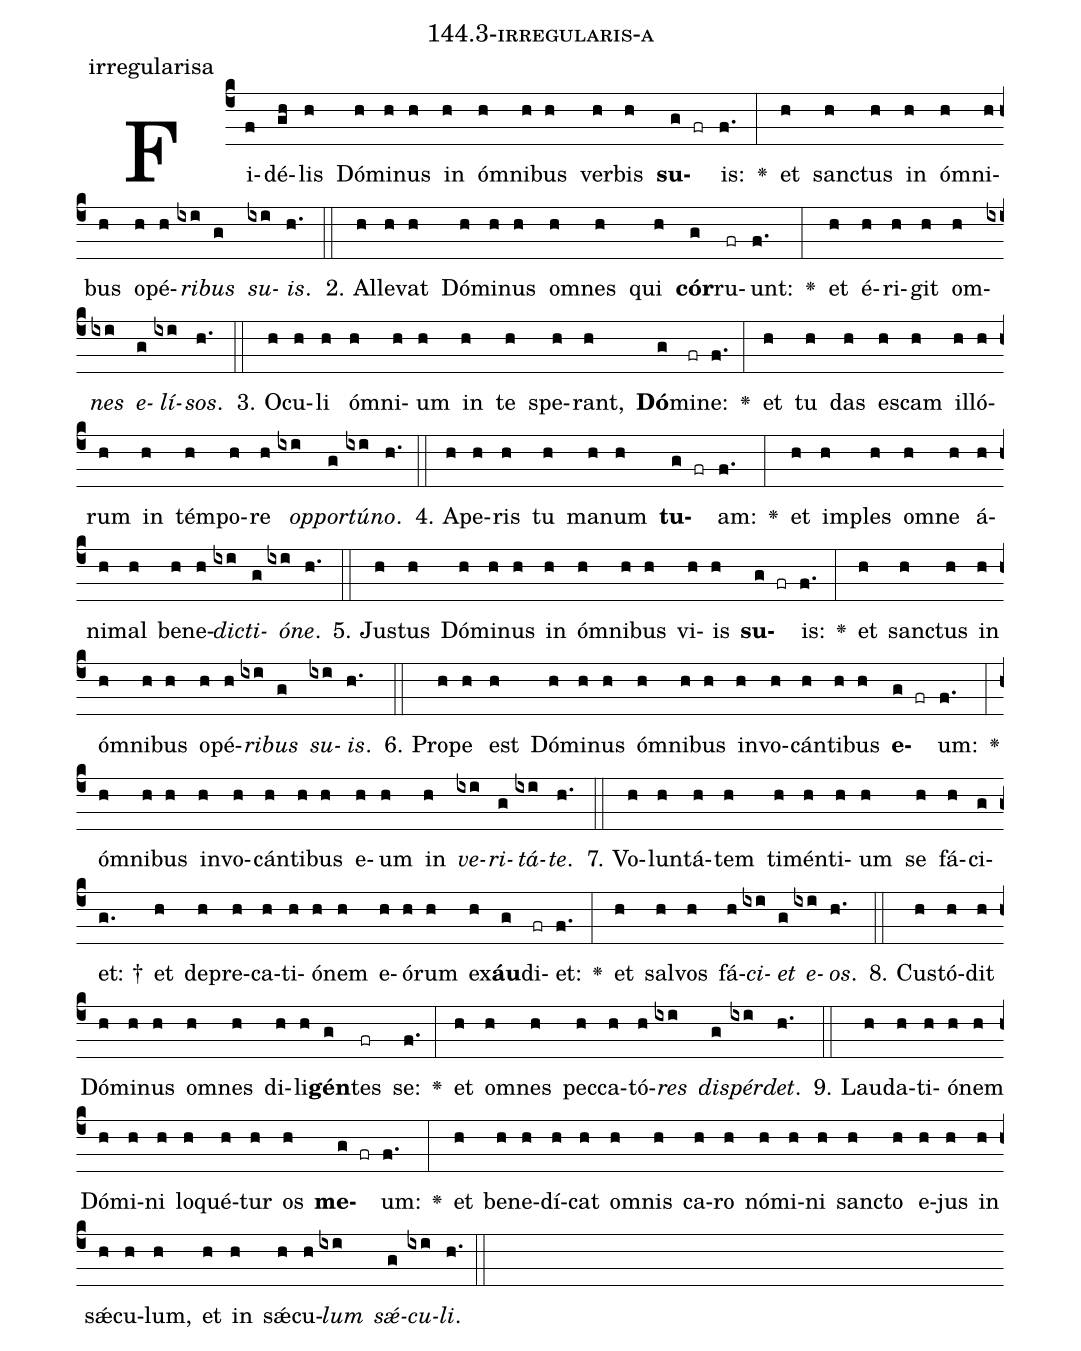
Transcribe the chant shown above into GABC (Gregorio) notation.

name: 144.3-irregularis-a;
annotation: irregularisa;
%%
(c4)Fi(f)dé(gh)lis(h) Dó(h)mi(h)nus(h) in(h) óm(h)ni(h)bus(h) ver(h)bis(h) <b>su</b>(g fr)is:(f.) <v>\greheightstar</v>(:) et(h) sanc(h)tus(h) in(h) óm(h)ni(h)bus(h) o(h)pé(h)<i>ri</i>(ixi)<i>bus</i>(g) <i>su</i>(ixi)<i>is</i>.(h.) (::)
2. Al(h)le(h)vat(h) Dó(h)mi(h)nus(h) om(h)nes(h) qui(h) <b>cór</b>(g)ru(fr)unt:(f.) <v>\greheightstar</v>(:) et(h) é(h)ri(h)git(h) om(h)<i>nes</i>(ixi) <i>e</i>(g)<i>lí</i>(ixi)<i>sos</i>.(h.) (::)
3. O(h)cu(h)li(h) óm(h)ni(h)um(h) in(h) te(h) spe(h)rant,(h) <b>Dó</b>(g)mi(fr)ne:(f.) <v>\greheightstar</v>(:) et(h) tu(h) das(h) es(h)cam(h) il(h)ló(h)rum(h) in(h) tém(h)po(h)re(h) <i>op</i>(ixi)<i>por</i>(g)<i>tú</i>(ixi)<i>no</i>.(h.) (::)
4. A(h)pe(h)ris(h) tu(h) ma(h)num(h) <b>tu</b>(g fr)am:(f.) <v>\greheightstar</v>(:) et(h) im(h)ples(h) om(h)ne(h) á(h)ni(h)mal(h) be(h)ne(h)<i>dic</i>(ixi)<i>ti</i>(g)<i>ó</i>(ixi)<i>ne</i>.(h.) (::)
5. Jus(h)tus(h) Dó(h)mi(h)nus(h) in(h) óm(h)ni(h)bus(h) vi(h)is(h) <b>su</b>(g fr)is:(f.) <v>\greheightstar</v>(:) et(h) sanc(h)tus(h) in(h) óm(h)ni(h)bus(h) o(h)pé(h)<i>ri</i>(ixi)<i>bus</i>(g) <i>su</i>(ixi)<i>is</i>.(h.) (::)
6. Pro(h)pe(h) est(h) Dó(h)mi(h)nus(h) óm(h)ni(h)bus(h) in(h)vo(h)cán(h)ti(h)bus(h) <b>e</b>(g fr)um:(f.) <v>\greheightstar</v>(:) óm(h)ni(h)bus(h) in(h)vo(h)cán(h)ti(h)bus(h) e(h)um(h) in(h) <i>ve</i>(ixi)<i>ri</i>(g)<i>tá</i>(ixi)<i>te</i>.(h.) (::)
7. Vo(h)lun(h)tá(h)tem(h) ti(h)mén(h)ti(h)um(h) se(h) fá(h)ci(g)et: †(g.) et(h) de(h)pre(h)ca(h)ti(h)ó(h)nem(h) e(h)ó(h)rum(h) ex(h)<b>áu</b>(g)di(fr)et:(f.) <v>\greheightstar</v>(:) et(h) sal(h)vos(h) fá(h)<i>ci</i>(ixi)<i>et</i>(g) <i>e</i>(ixi)<i>os</i>.(h.) (::)
8. Cus(h)tó(h)dit(h) Dó(h)mi(h)nus(h) om(h)nes(h) di(h)li(h)<b>gén</b>(g)tes(fr) se:(f.) <v>\greheightstar</v>(:) et(h) om(h)nes(h) pec(h)ca(h)tó(h)<i>res</i>(ixi) <i>dis</i>(g)<i>pér</i>(ixi)<i>det</i>.(h.) (::)
9. Lau(h)da(h)ti(h)ó(h)nem(h) Dó(h)mi(h)ni(h) lo(h)qué(h)tur(h) os(h) <b>me</b>(g fr)um:(f.) <v>\greheightstar</v>(:) et(h) be(h)ne(h)dí(h)cat(h) om(h)nis(h) ca(h)ro(h) nó(h)mi(h)ni(h) sanc(h)to(h) e(h)jus(h) in(h) sǽ(h)cu(h)lum,(h) et(h) in(h) sǽ(h)cu(h)<i>lum</i>(ixi) <i>sǽ</i>(g)<i>cu</i>(ixi)<i>li</i>.(h.) (::)
